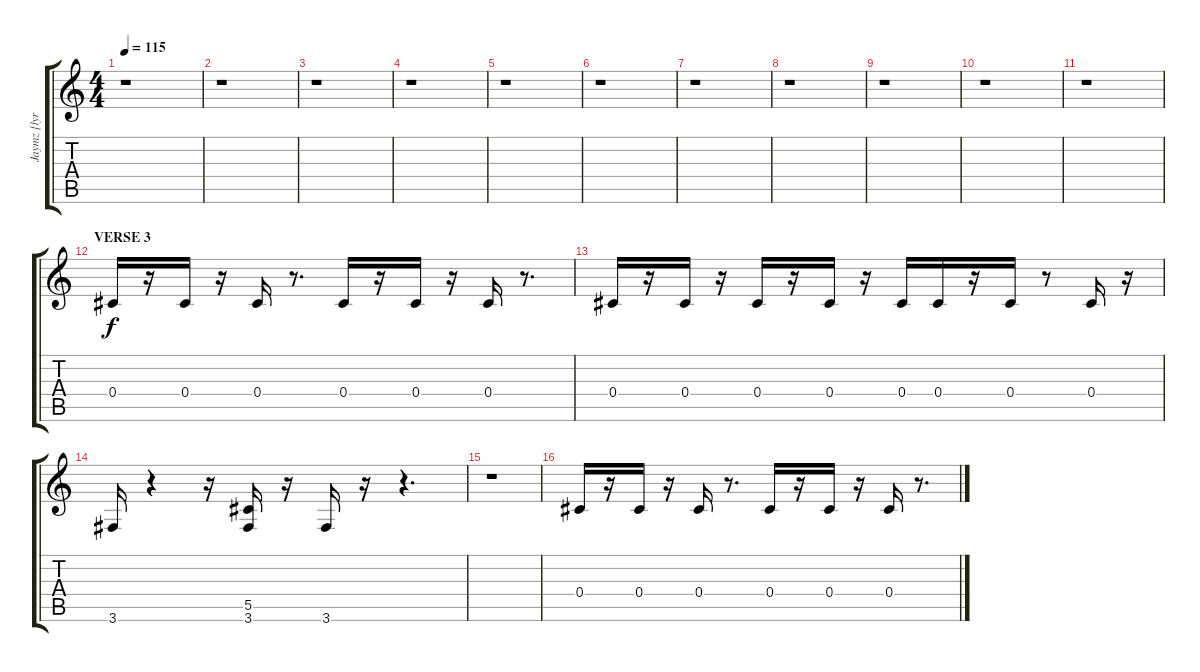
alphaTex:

\track ("Jaymz [lyrics]" "Jaymz [lyr") {instrument contrabass}
\staff {score tabs}
\tuning (Eb4 Bb3 Gb3 Db3 Ab2 Eb2) {hide}
\ts (4 4)
\tempo 115
\clef g2
\ks c
r.1{dy f} |
r.1 |
r.1 |
r.1 |
r.1 |
r.1 |
r.1 |
r.1 |
r.1 |
r.1 |
r.1 |
\section ("" "VERSE 3")
0.4.16 r.16 0.4.16 r.16 0.4.16 r.8{d} 0.4.16 r.16 0.4.16 r.16 0.4.16 r.8{d} |
0.4.16 r.16 0.4.16 r.16 0.4.16 r.16 0.4.16 r.16 0.4.16 0.4.16 r.16 0.4.16 r.8 0.4.16 r.16 |
3.6.16 r.4 r.16 (5.5 3.6).16 r.16 3.6.16 r.16 r.4{d} |
r.1 |
0.4.16 r.16 0.4.16 r.16 0.4.16 r.8{d} 0.4.16 r.16 0.4.16 r.16 0.4.16 r.8{d}
